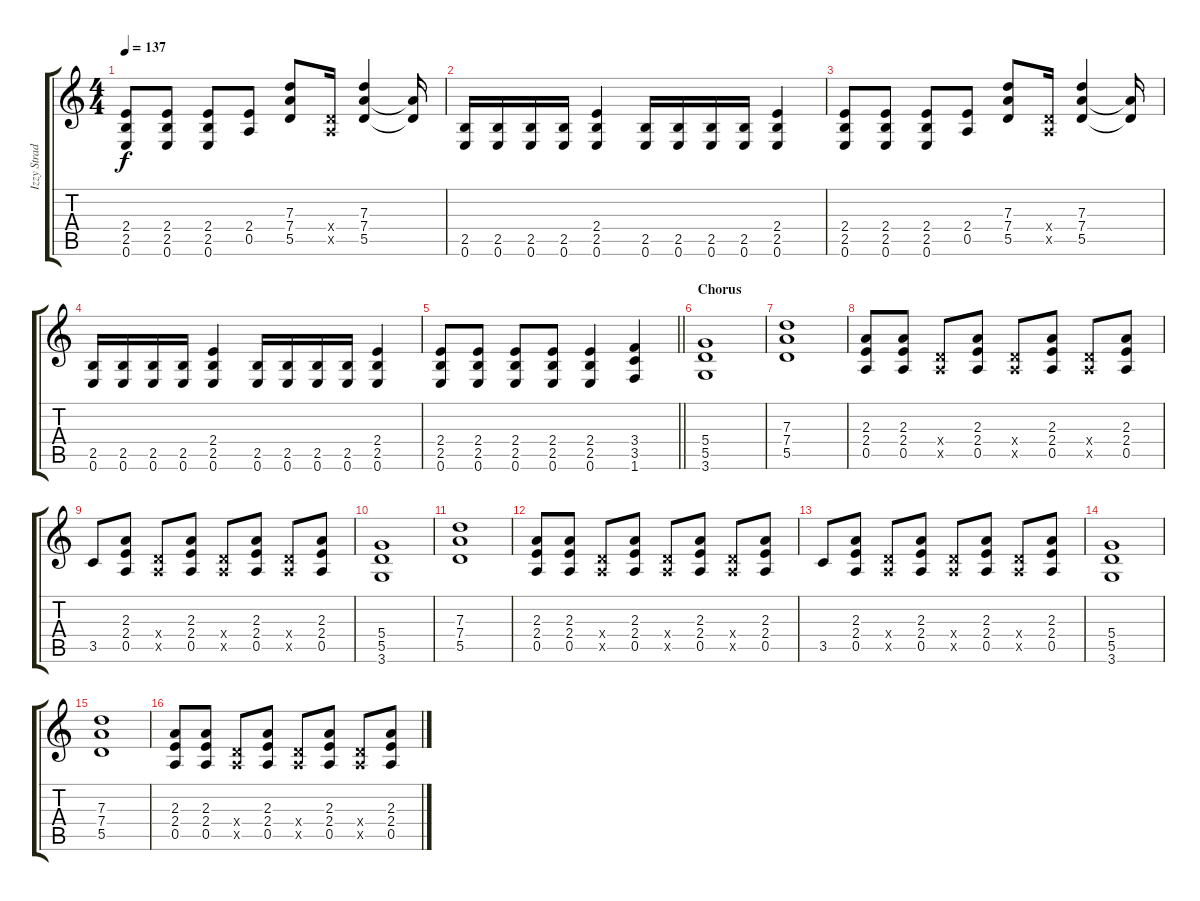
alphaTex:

\track ("Izzy Stradlin" "Izzy Strad") {instrument overdrivenguitar}
\staff {score tabs}
\tuning (E4 B3 G3 D3 A2 E2) {hide}
\ts (4 4)
\tempo 137
\clef g2
\ks c
(2.4 2.5 0.6).8{dy f} (2.4 2.5 0.6).8 (2.4 2.5 0.6).8 (2.4 0.5).8 (7.3 7.4 5.5).8 (0.4{x} 0.5{x}).16 (7.3 7.4 5.5).4 (7.4{t} 5.5{t}).16 |
(2.5 0.6).16 (2.5 0.6).16 (2.5 0.6).16 (2.5 0.6).16 (2.4 2.5 0.6).4 (2.5 0.6).16 (2.5 0.6).16 (2.5 0.6).16 (2.5 0.6).16 (2.4 2.5 0.6).4 |
(2.4 2.5 0.6).8 (2.4 2.5 0.6).8 (2.4 2.5 0.6).8 (2.4 0.5).8 (7.3 7.4 5.5).8 (0.4{x} 0.5{x}).16 (7.3 7.4 5.5).4 (7.4{t} 5.5{t}).16 |
(2.5 0.6).16 (2.5 0.6).16 (2.5 0.6).16 (2.5 0.6).16 (2.4 2.5 0.6).4 (2.5 0.6).16 (2.5 0.6).16 (2.5 0.6).16 (2.5 0.6).16 (2.4 2.5 0.6).4 |
\barLineRight lightlight
(2.4 2.5 0.6).8 (2.4 2.5 0.6).8 (2.4 2.5 0.6).8 (2.4 2.5 0.6).8 (2.4 2.5 0.6).4 (3.4 3.5 1.6).4 |
\section ("" "Chorus")
(5.4 5.5 3.6).1 |
(7.3 7.4 5.5).1 |
(2.3 2.4 0.5).8 (2.3 2.4 0.5).8 (0.4{x} 0.5{x}).8 (2.3 2.4 0.5).8 (0.4{x} 0.5{x}).8 (2.3 2.4 0.5).8 (0.4{x} 0.5{x}).8 (2.3 2.4 0.5).8 |
3.5.8 (2.3 2.4 0.5).8 (0.4{x} 0.5{x}).8 (2.3 2.4 0.5).8 (0.4{x} 0.5{x}).8 (2.3 2.4 0.5).8 (0.4{x} 0.5{x}).8 (2.3 2.4 0.5).8 |
(5.4 5.5 3.6).1 |
(7.3 7.4 5.5).1 |
(2.3 2.4 0.5).8 (2.3 2.4 0.5).8 (0.4{x} 0.5{x}).8 (2.3 2.4 0.5).8 (0.4{x} 0.5{x}).8 (2.3 2.4 0.5).8 (0.4{x} 0.5{x}).8 (2.3 2.4 0.5).8 |
3.5.8 (2.3 2.4 0.5).8 (0.4{x} 0.5{x}).8 (2.3 2.4 0.5).8 (0.4{x} 0.5{x}).8 (2.3 2.4 0.5).8 (0.4{x} 0.5{x}).8 (2.3 2.4 0.5).8 |
(5.4 5.5 3.6).1 |
(7.3 7.4 5.5).1 |
(2.3 2.4 0.5).8 (2.3 2.4 0.5).8 (0.4{x} 0.5{x}).8 (2.3 2.4 0.5).8 (0.4{x} 0.5{x}).8 (2.3 2.4 0.5).8 (0.4{x} 0.5{x}).8 (2.3 2.4 0.5).8
